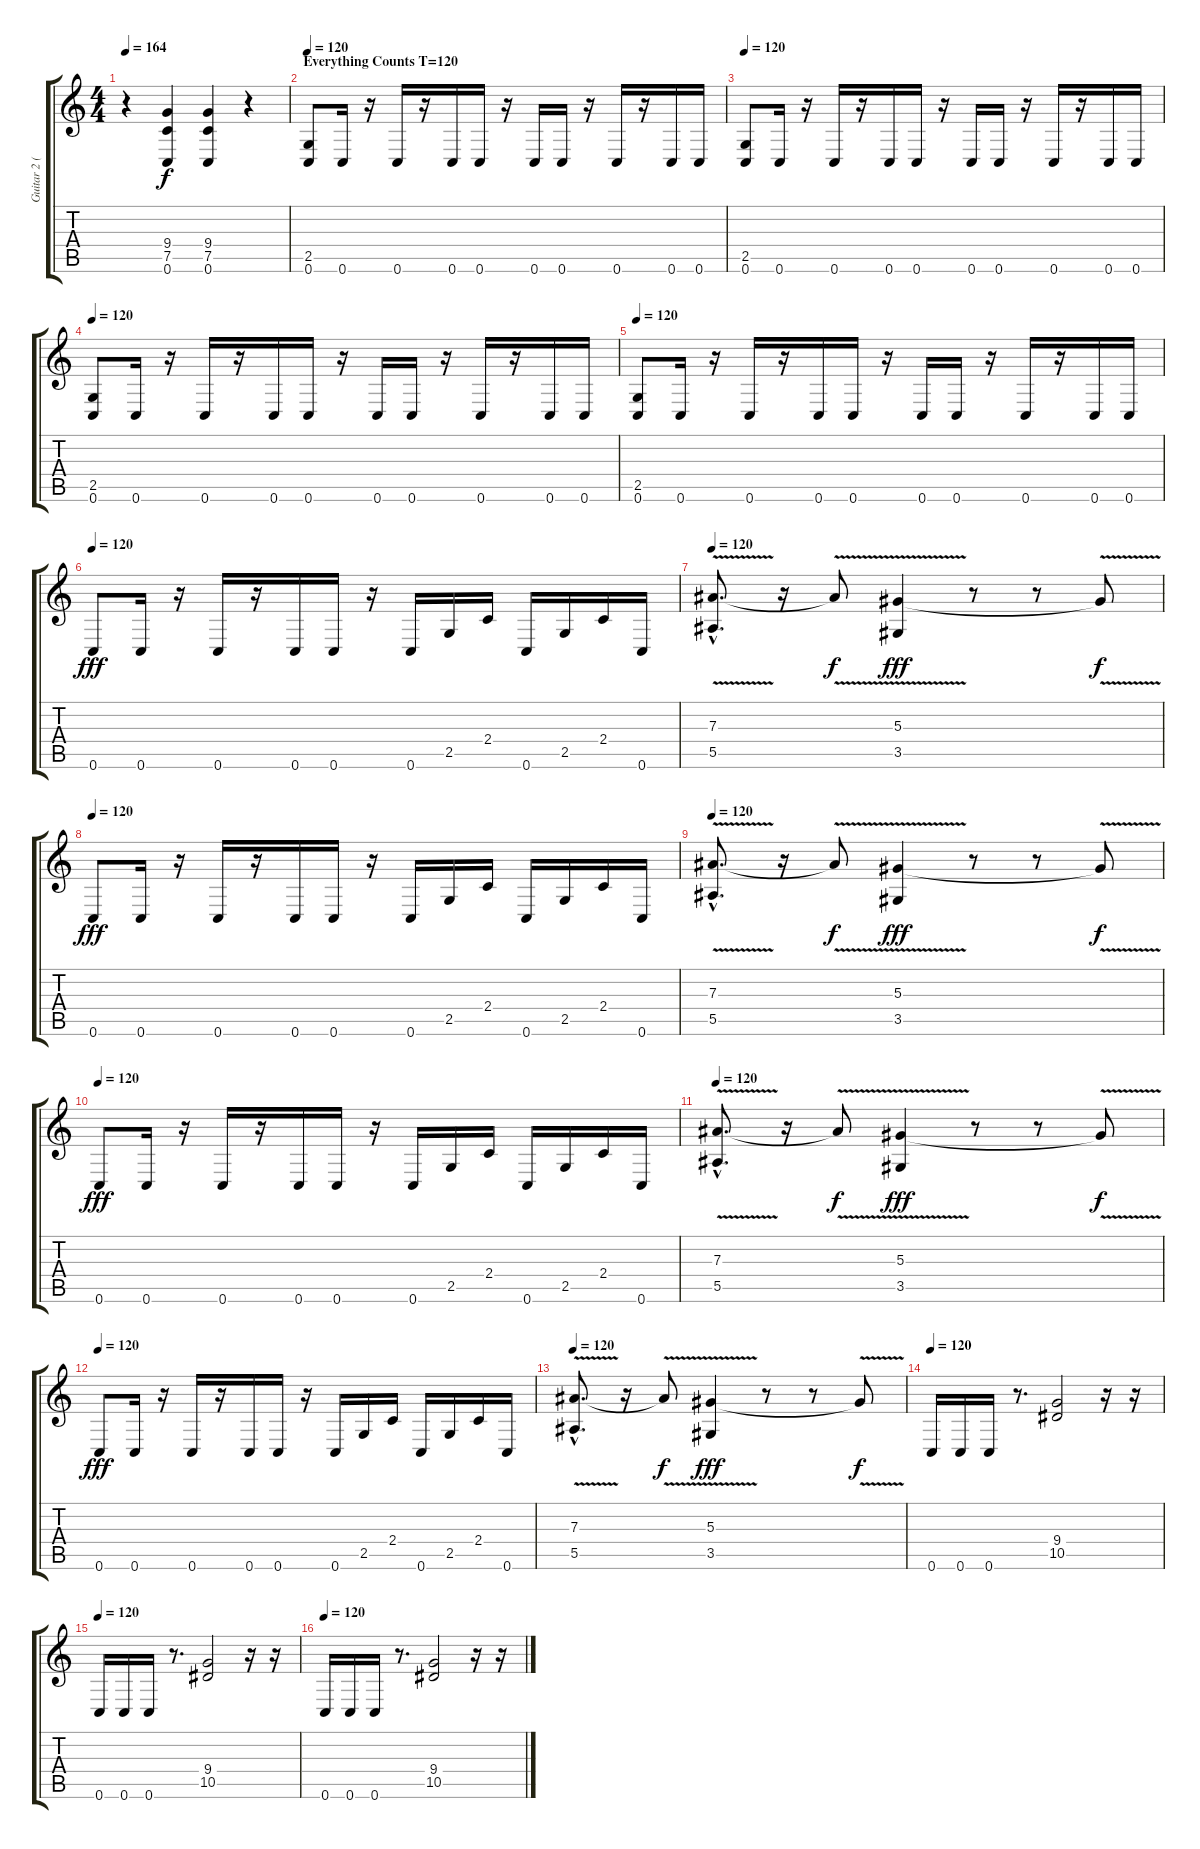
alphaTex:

\track ("Guitar 2 (Lead)" "Guitar 2 (") {instrument overdrivenguitar}
\staff {score tabs}
\tuning (C4 G3 Eb3 Bb2 F2 C2) {hide}
\ts (4 4)
\tempo 164
\clef g2
\ks c
r.4{dy f} (9.4 7.5 0.6).4 (9.4 7.5 0.6).4 r.4 |
\section ("" "Everything Counts T=120")
\tempo 120
(2.5 0.6).8 0.6.16 r.16 0.6.16 r.16 0.6.16 0.6.16 r.16 0.6.16 0.6.16 r.16 0.6.16 r.16 0.6.16 0.6.16 |
\tempo 120
(2.5 0.6).8 0.6.16 r.16 0.6.16 r.16 0.6.16 0.6.16 r.16 0.6.16 0.6.16 r.16 0.6.16 r.16 0.6.16 0.6.16 |
\tempo 120
(2.5 0.6).8 0.6.16 r.16 0.6.16 r.16 0.6.16 0.6.16 r.16 0.6.16 0.6.16 r.16 0.6.16 r.16 0.6.16 0.6.16 |
\tempo 120
(2.5 0.6).8 0.6.16 r.16 0.6.16 r.16 0.6.16 0.6.16 r.16 0.6.16 0.6.16 r.16 0.6.16 r.16 0.6.16 0.6.16 |
\tempo 120
0.6.8{dy fff} 0.6.16 r.16 0.6.16 r.16 0.6.16 0.6.16 r.16 0.6.16 2.5.16 2.4.16 0.6.16 2.5.16 2.4.16 0.6.16 |
\tempo 120
(7.3{v hac} 5.5{v hac}).8{d} r.16 7.3{t}.8{dy f} (5.3{v} 3.5{v}).4{dy fff} r.8 r.8 5.3{t}.8{dy f} |
\tempo 120
0.6.8{dy fff} 0.6.16 r.16 0.6.16 r.16 0.6.16 0.6.16 r.16 0.6.16 2.5.16 2.4.16 0.6.16 2.5.16 2.4.16 0.6.16 |
\tempo 120
(7.3{v hac} 5.5{v hac}).8{d} r.16 7.3{t}.8{dy f} (5.3{v} 3.5{v}).4{dy fff} r.8 r.8 5.3{t}.8{dy f} |
\tempo 120
0.6.8{dy fff} 0.6.16 r.16 0.6.16 r.16 0.6.16 0.6.16 r.16 0.6.16 2.5.16 2.4.16 0.6.16 2.5.16 2.4.16 0.6.16 |
\tempo 120
(7.3{v hac} 5.5{v hac}).8{d} r.16 7.3{t}.8{dy f} (5.3{v} 3.5{v}).4{dy fff} r.8 r.8 5.3{t}.8{dy f} |
\tempo 120
0.6.8{dy fff} 0.6.16 r.16 0.6.16 r.16 0.6.16 0.6.16 r.16 0.6.16 2.5.16 2.4.16 0.6.16 2.5.16 2.4.16 0.6.16 |
\tempo 120
(7.3{v hac} 5.5{v hac}).8{d} r.16 7.3{t}.8{dy f} (5.3{v} 3.5{v}).4{dy fff} r.8 r.8 5.3{t}.8{dy f} |
\tempo 120
0.6.16 0.6.16 0.6.16 r.8{d} (9.4 10.5).2 r.16 r.16 |
\tempo 120
0.6.16 0.6.16 0.6.16 r.8{d} (9.4 10.5).2 r.16 r.16 |
\tempo 120
0.6.16 0.6.16 0.6.16 r.8{d} (9.4 10.5).2 r.16 r.16
